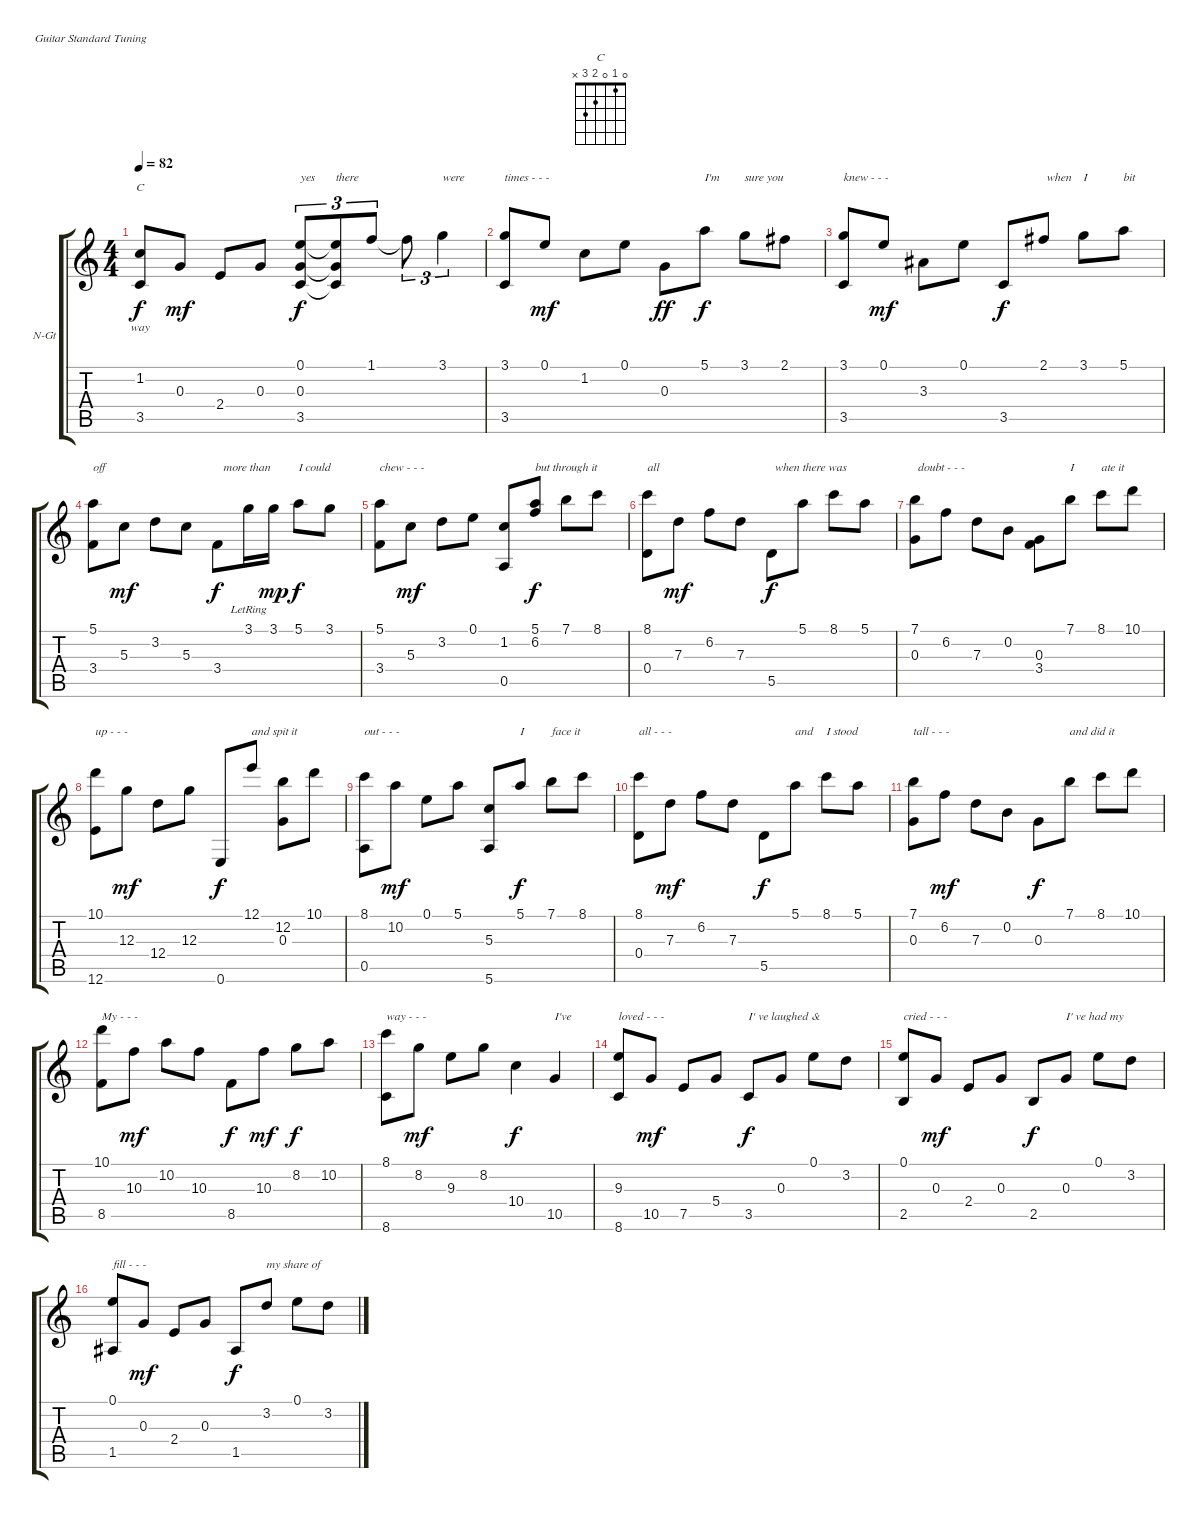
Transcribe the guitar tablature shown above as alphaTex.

\bracketExtendMode groupsimilarinstruments
\firstSystemTrackNameOrientation horizontal
\otherSystemsTrackNameOrientation horizontal
\track ("Track 1" "N-Gt") {instrument acousticguitarnylon}
\staff {score tabs}
\tuning (E4 B3 G3 D3 A2 E2)
\chord ("C" 0 1 0 2 3 x)
\ts (4 4)
\tempo 82
\clef g2
\ks c
(1.2 3.5).8{ch "C" lyrics (0 "way") lyrics (1 "") lyrics (2 "") lyrics (3 "") lyrics (4 "") dy f} 0.3.8{lyrics (0 " ") lyrics (1 "") lyrics (2 "") lyrics (3 "") lyrics (4 "") dy mf} 2.4.8{lyrics (0 " ") lyrics (1 "") lyrics (2 "") lyrics (3 "") lyrics (4 "")} 0.3.8{lyrics (0 " ") lyrics (1 "") lyrics (2 "") lyrics (3 "") lyrics (4 "")} (0.1 0.3 3.5).8{tu (3 2) txt "yes" lyrics (0 " ") lyrics (1 "") lyrics (2 "") lyrics (3 "") lyrics (4 "") dy f} (0.1{t} 0.3{t} 3.5{t}).8{tu (3 2) txt "there"} 1.1.8{tu (3 2) lyrics (0 " ") lyrics (1 "") lyrics (2 "") lyrics (3 "") lyrics (4 "")} 1.1{t}.8{tu (3 2)} 3.1.4{tu (3 2) txt "were " lyrics (0 " ") lyrics (1 "") lyrics (2 "") lyrics (3 "") lyrics (4 "")} |
(3.1 3.5).8{txt "times - - -" lyrics (0 " ") lyrics (1 "") lyrics (2 "") lyrics (3 "") lyrics (4 "")} 0.1.8{lyrics (0 " ") lyrics (1 "") lyrics (2 "") lyrics (3 "") lyrics (4 "") dy mf} 1.2.8{lyrics (0 " ") lyrics (1 "") lyrics (2 "") lyrics (3 "") lyrics (4 "")} 0.1.8{lyrics (0 " ") lyrics (1 "") lyrics (2 "") lyrics (3 "") lyrics (4 "")} 0.3.8{lyrics (0 " ") lyrics (1 "") lyrics (2 "") lyrics (3 "") lyrics (4 "") dy ff} 5.1.8{txt "I'm" lyrics (0 " ") lyrics (1 "") lyrics (2 "") lyrics (3 "") lyrics (4 "") dy f} 3.1.8{txt "sure you " lyrics (0 " ") lyrics (1 "") lyrics (2 "") lyrics (3 "") lyrics (4 "")} 2.1.8{lyrics (0 " ") lyrics (1 "") lyrics (2 "") lyrics (3 "") lyrics (4 "")} |
(3.1 3.5).8{txt "knew - - -" lyrics (0 " ") lyrics (1 "") lyrics (2 "") lyrics (3 "") lyrics (4 "")} 0.1.8{lyrics (0 " ") lyrics (1 "") lyrics (2 "") lyrics (3 "") lyrics (4 "") dy mf} 3.3.8 0.1.8 3.5.8{dy f} 2.1.8{txt " when"} 3.1.8{txt "I "} 5.1.8{txt "bit"} |
(5.1 3.4).8{txt "off"} 5.3.8{dy mf} 3.2.8 5.3.8 3.4.8{txt "  more than" dy f} 3.1{lr}.16 3.1.16{dy mp} 5.1.8{txt "I could " dy f} 3.1.8 |
(5.1 3.4).8{txt "chew - - -"} 5.3.8{dy mf} 3.2.8 0.1.8 (1.2 0.5).8 (5.1 6.2).8{txt "but through it" dy f} 7.1.8 8.1.8 |
(8.1 0.4).8{txt "all"} 7.3.8{dy mf} 6.2.8 7.3.8 5.5.8{txt " when there was" dy f} 5.1.8 8.1.8 5.1.8 |
(7.1 0.3).8{txt " doubt - - -"} 6.2.8 7.3.8 0.2.8 (0.3 3.4).8 7.1.8{txt "I"} 8.1.8{txt "ate it"} 10.1.8 |
(10.1 12.6).8{txt "up - - -"} 12.3.8{dy mf} 12.4.8 12.3.8 0.6.8{dy f} 12.1.8{txt "and spit it"} (12.2 0.3).8 10.1.8 |
(8.1 0.5).8{txt "out - - -"} 10.2.8{dy mf} 0.1.8 5.1.8 (5.3 5.6).8 5.1.8{txt "I" dy f} 7.1.8{txt "face it"} 8.1.8 |
(8.1 0.4).8{txt "all - - -"} 7.3.8{dy mf} 6.2.8 7.3.8 5.5.8{dy f} 5.1.8{txt "and"} 8.1.8{txt "I stood"} 5.1.8 |
(7.1 0.3).8{txt "tall - - -"} 6.2.8{dy mf} 7.3.8 0.2.8 0.3.8{dy f} 7.1.8{txt "and did it"} 8.1.8 10.1.8 |
(10.1 8.5).8{txt "My - - -"} 10.3.8{dy mf} 10.2.8 10.3.8 8.5.8{dy f} 10.3.8{dy mf} 8.2.8{dy f} 10.2.8 |
(8.1 8.6).8{txt "way - - -"} 8.2.8{dy mf} 9.3.8 8.2.8 10.4.4{dy f} 10.5.4{txt "I've"} |
(9.3 8.6).8{txt "loved - - -"} 10.5.8{dy mf} 7.5.8 5.4.8 3.5.8{txt "I' ve laughed &" dy f} 0.3.8 0.1.8 3.2.8 |
(0.1 2.5).8{txt "cried - - -"} 0.3.8{dy mf} 2.4.8 0.3.8 2.5.8{dy f} 0.3.8{txt "I' ve had my"} 0.1.8 3.2.8 |
(0.1 1.5).8{txt "fill - - -"} 0.3.8{dy mf} 2.4.8 0.3.8 1.5.8{dy f} 3.2.8{txt "my share of"} 0.1.8 3.2.8
